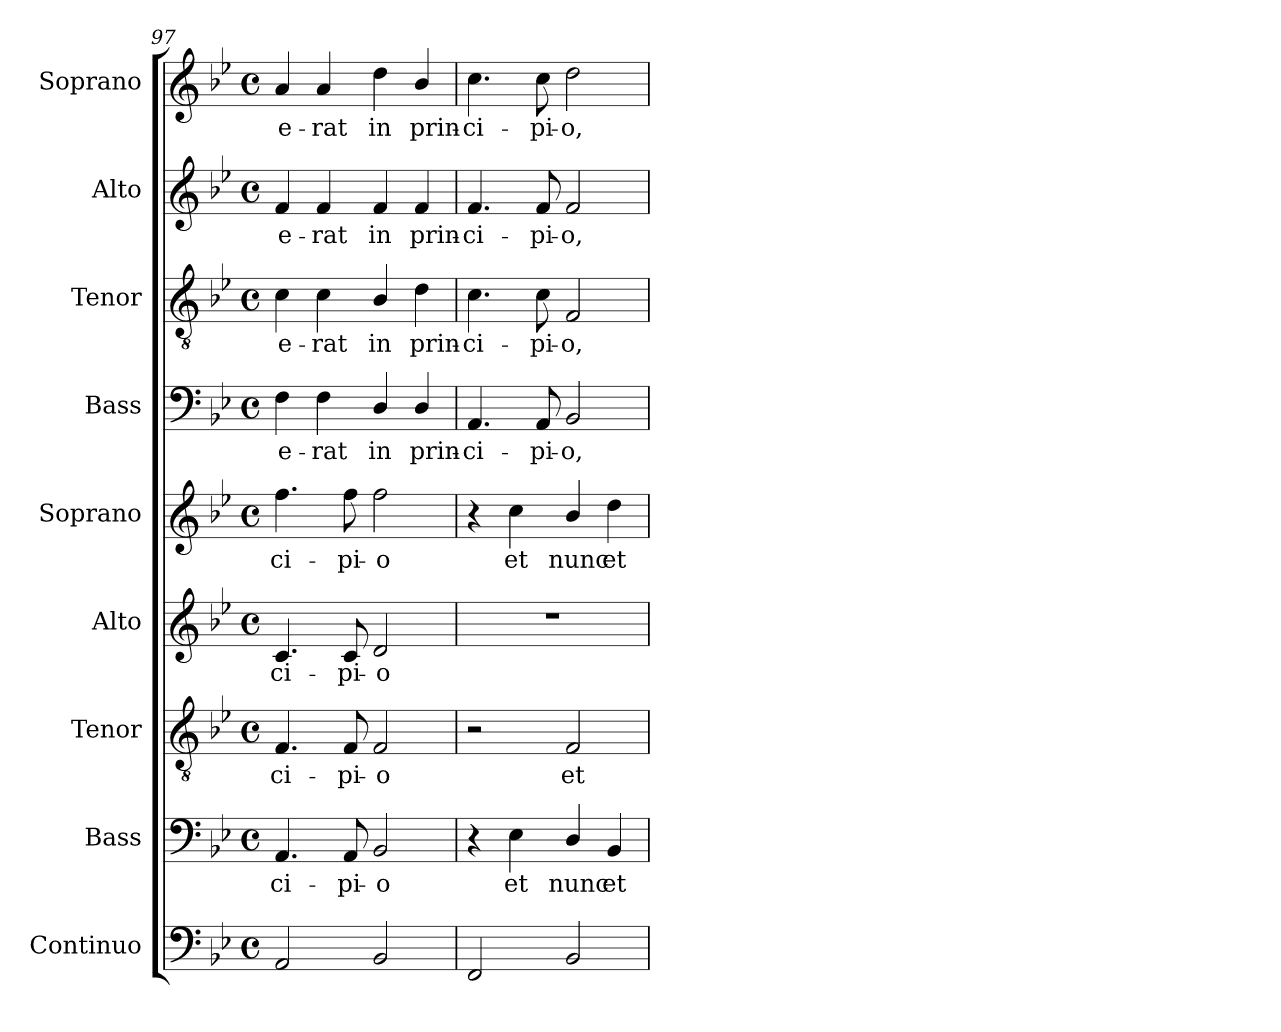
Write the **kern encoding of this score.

**kern	**kern	**text	**kern	**text	**kern	**text	**kern	**text	**kern	**text	**kern	**text	**kern	**text	**kern	**text
*part9	*part8	*part8	*part7	*part7	*part6	*part6	*part5	*part5	*part4	*part4	*part3	*part3	*part2	*part2	*part1	*part1
*staff9	*staff8	*staff8	*staff7	*staff7	*staff6	*staff6	*staff5	*staff5	*staff4	*staff4	*staff3	*staff3	*staff2	*staff2	*staff1	*staff1
*I"Continuo	*I"Bass	*	*I"Tenor	*	*I"Alto	*	*I"Soprano	*	*I"Bass	*	*I"Tenor	*	*I"Alto	*	*I"Soprano	*
*	*I'B.	*	*I'T.	*	*I'A.	*	*I'S.	*	*I'B.	*	*I'T.	*	*I'A.	*	*I'S.	*
*clefF4	*clefF4	*	*clefGv2	*	*clefG2	*	*clefG2	*	*clefF4	*	*clefGv2	*	*clefG2	*	*clefG2	*
*	*	*	*ITrd7c12	*	*	*	*	*	*	*	*ITrd7c12	*	*	*	*	*
*k[b-e-]	*k[b-e-]	*	*k[b-e-]	*	*k[b-e-]	*	*k[b-e-]	*	*k[b-e-]	*	*k[b-e-]	*	*k[b-e-]	*	*k[b-e-]	*
*B-:	*B-:	*	*B-:	*	*B-:	*	*B-:	*	*B-:	*	*B-:	*	*B-:	*	*B-:	*
*M4/4	*M4/4	*	*M4/4	*	*M4/4	*	*M4/4	*	*M4/4	*	*M4/4	*	*M4/4	*	*M4/4	*
*met(c)	*met(c)	*	*met(c)	*	*met(c)	*	*met(c)	*	*met(c)	*	*met(c)	*	*met(c)	*	*met(c)	*
=97	=97	=97	=97	=97	=97	=97	=97	=97	=97	=97	=97	=97	=97	=97	=97	=97
!	!	!LO:LY:b:color=#000000	!	!	!	!	!	!	!	!	!	!	!	!	!	!
!	!	!	!	!LO:LY:b:color=#000000	!	!	!	!	!	!	!	!	!	!	!	!
!	!	!	!	!	!	!LO:LY:b:color=#000000	!	!	!	!	!	!	!	!	!	!
!	!	!	!	!	!	!	!	!LO:LY:b:color=#000000	!	!	!	!	!	!	!	!
!	!	!	!	!	!	!	!	!	!	!LO:LY:b:color=#000000	!	!	!	!	!	!
!	!	!	!	!	!	!	!	!	!	!	!	!LO:LY:b:color=#000000	!	!	!	!
!	!	!	!	!	!	!	!	!	!	!	!	!	!	!LO:LY:b:color=#000000	!	!
!	!	!	!	!	!	!	!	!	!	!	!	!	!	!	!	!LO:LY:b:color=#000000
2AAi/	4.AAi/	-ci-	4.FFi/	-ci-	4.ci/	-ci-	4.ffi\	-ci-	4Fi\	e-	4Ci\	e-	4fi/	e-	4ai/	e-
!	!	!	!	!	!	!	!	!	!	!LO:LY:b:color=#000000	!	!	!	!	!	!
!	!	!	!	!	!	!	!	!	!	!	!	!LO:LY:b:color=#000000	!	!	!	!
!	!	!	!	!	!	!	!	!	!	!	!	!	!	!LO:LY:b:color=#000000	!	!
!	!	!	!	!	!	!	!	!	!	!	!	!	!	!	!	!LO:LY:b:color=#000000
.	.	.	.	.	.	.	.	.	4Fi\	-rat	4Ci\	-rat	4fi/	-rat	4ai/	-rat
!	!	!LO:LY:b:color=#000000	!	!	!	!	!	!	!	!	!	!	!	!	!	!
!	!	!	!	!LO:LY:b:color=#000000	!	!	!	!	!	!	!	!	!	!	!	!
!	!	!	!	!	!	!LO:LY:b:color=#000000	!	!	!	!	!	!	!	!	!	!
!	!	!	!	!	!	!	!	!LO:LY:b:color=#000000	!	!	!	!	!	!	!	!
.	8AAi/	-pi-	8FFi/	-pi-	8ci/	-pi-	8ffi\	-pi-	.	.	.	.	.	.	.	.
!	!	!LO:LY:b:color=#000000	!	!	!	!	!	!	!	!	!	!	!	!	!	!
!	!	!	!	!LO:LY:b:color=#000000	!	!	!	!	!	!	!	!	!	!	!	!
!	!	!	!	!	!	!LO:LY:b:color=#000000	!	!	!	!	!	!	!	!	!	!
!	!	!	!	!	!	!	!	!LO:LY:b:color=#000000	!	!	!	!	!	!	!	!
!	!	!	!	!	!	!	!	!	!	!LO:LY:b:color=#000000	!	!	!	!	!	!
!	!	!	!	!	!	!	!	!	!	!	!	!LO:LY:b:color=#000000	!	!	!	!
!	!	!	!	!	!	!	!	!	!	!	!	!	!	!LO:LY:b:color=#000000	!	!
!	!	!	!	!	!	!	!	!	!	!	!	!	!	!	!	!LO:LY:b:color=#000000
2BB-i/	2BB-i/	-o	2FFi/	-o	2di/	-o	2ffi\	-o	4Di/	in	4BB-i/	in	4fi/	in	4ddi\	in
!	!	!	!	!	!	!	!	!	!	!LO:LY:b:color=#000000	!	!	!	!	!	!
!	!	!	!	!	!	!	!	!	!	!	!	!LO:LY:b:color=#000000	!	!	!	!
!	!	!	!	!	!	!	!	!	!	!	!	!	!	!LO:LY:b:color=#000000	!	!
!	!	!	!	!	!	!	!	!	!	!	!	!	!	!	!	!LO:LY:b:color=#000000
.	.	.	.	.	.	.	.	.	4Di/	prin-	4Di\	prin-	4fi/	prin-	4b-i/	prin-
!!LO:PB:g=z
=98	=98	=98	=98	=98	=98	=98	=98	=98	=98	=98	=98	=98	=98	=98	=98	=98
!	!	!	!	!	!	!	!	!	!	!LO:LY:b:color=#000000	!	!	!	!	!	!
!	!	!	!	!	!	!	!	!	!	!	!	!LO:LY:b:color=#000000	!	!	!	!
!	!	!	!	!	!	!	!	!	!	!	!	!	!	!LO:LY:b:color=#000000	!	!
!	!	!	!	!	!	!	!	!	!	!	!	!	!	!	!	!LO:LY:b:color=#000000
2FFi/	4r	.	2r	.	1r	.	4r	.	4.AAi/	-ci-	4.Ci\	-ci-	4.fi/	-ci-	4.cci\	-ci-
!	!	!LO:LY:b:color=#000000	!	!	!	!	!	!	!	!	!	!	!	!	!	!
!	!	!	!	!	!	!	!	!LO:LY:b:color=#000000	!	!	!	!	!	!	!	!
.	4E-i\	et	.	.	.	.	4cci\	et	.	.	.	.	.	.	.	.
!	!	!	!	!	!	!	!	!	!	!LO:LY:b:color=#000000	!	!	!	!	!	!
!	!	!	!	!	!	!	!	!	!	!	!	!LO:LY:b:color=#000000	!	!	!	!
!	!	!	!	!	!	!	!	!	!	!	!	!	!	!LO:LY:b:color=#000000	!	!
!	!	!	!	!	!	!	!	!	!	!	!	!	!	!	!	!LO:LY:b:color=#000000
.	.	.	.	.	.	.	.	.	8AAi/	-pi-	8Ci\	-pi-	8fi/	-pi-	8cci\	-pi-
!	!	!LO:LY:b:color=#000000	!	!	!	!	!	!	!	!	!	!	!	!	!	!
!	!	!	!	!LO:LY:b:color=#000000	!	!	!	!	!	!	!	!	!	!	!	!
!	!	!	!	!	!	!	!	!LO:LY:b:color=#000000	!	!	!	!	!	!	!	!
!	!	!	!	!	!	!	!	!	!	!LO:LY:b:color=#000000	!	!	!	!	!	!
!	!	!	!	!	!	!	!	!	!	!	!	!LO:LY:b:color=#000000	!	!	!	!
!	!	!	!	!	!	!	!	!	!	!	!	!	!	!LO:LY:b:color=#000000	!	!
!	!	!	!	!	!	!	!	!	!	!	!	!	!	!	!	!LO:LY:b:color=#000000
2BB-i/	4Di/	nunc	2FFi/	et	.	.	4b-i/	nunc	2BB-i/	-o,	2FFi/	-o,	2fi/	-o,	2ddi\	-o,
!	!	!LO:LY:b:color=#000000	!	!	!	!	!	!	!	!	!	!	!	!	!	!
!	!	!	!	!	!	!	!	!LO:LY:b:color=#000000	!	!	!	!	!	!	!	!
.	4BB-i/	et	.	.	.	.	4ddi\	et	.	.	.	.	.	.	.	.
=	=	=	=	=	=	=	=	=	=	=	=	=	=	=	=	=
*-	*-	*-	*-	*-	*-	*-	*-	*-	*-	*-	*-	*-	*-	*-	*-	*-
